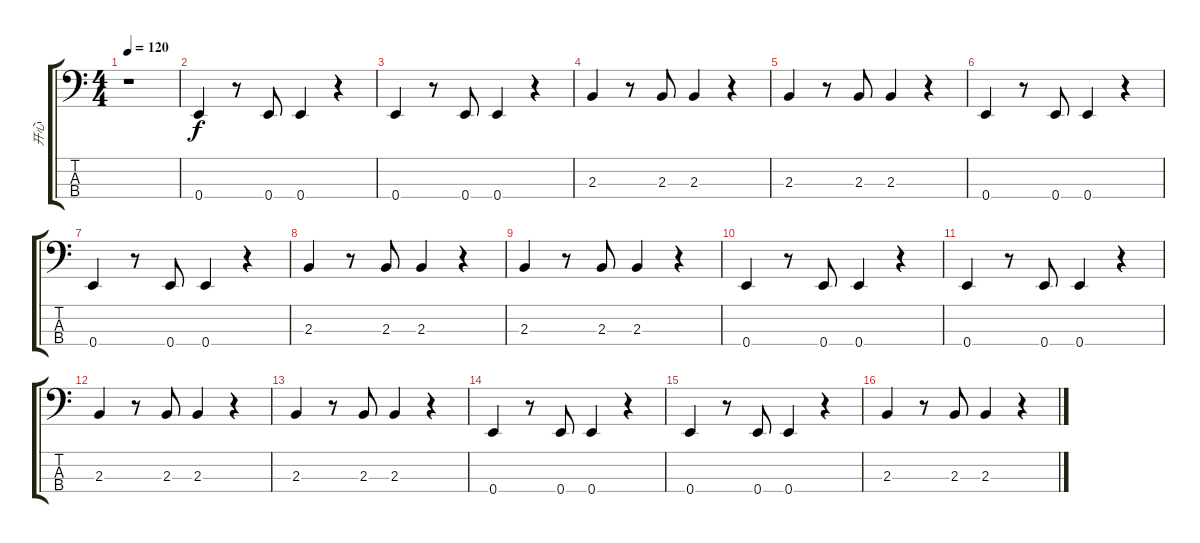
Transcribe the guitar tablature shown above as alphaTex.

\track ("开心" "开心") {instrument electricbasspick}
\staff {score tabs}
\tuning (G2 D2 A1 E1) {hide}
\ts (4 4)
\tempo 120
\clef f4
\ks c
r.1{dy f instrument electricbasspick} |
0.4.4 r.8 0.4.8 0.4.4 r.4 |
0.4.4 r.8 0.4.8 0.4.4 r.4 |
2.3.4 r.8 2.3.8 2.3.4 r.4 |
2.3.4 r.8 2.3.8 2.3.4 r.4 |
0.4.4 r.8 0.4.8 0.4.4 r.4 |
0.4.4 r.8 0.4.8 0.4.4 r.4 |
2.3.4 r.8 2.3.8 2.3.4 r.4 |
2.3.4 r.8 2.3.8 2.3.4 r.4 |
0.4.4 r.8 0.4.8 0.4.4 r.4 |
0.4.4 r.8 0.4.8 0.4.4 r.4 |
2.3.4 r.8 2.3.8 2.3.4 r.4 |
2.3.4 r.8 2.3.8 2.3.4 r.4 |
0.4.4 r.8 0.4.8 0.4.4 r.4 |
0.4.4 r.8 0.4.8 0.4.4 r.4 |
2.3.4 r.8 2.3.8 2.3.4 r.4
